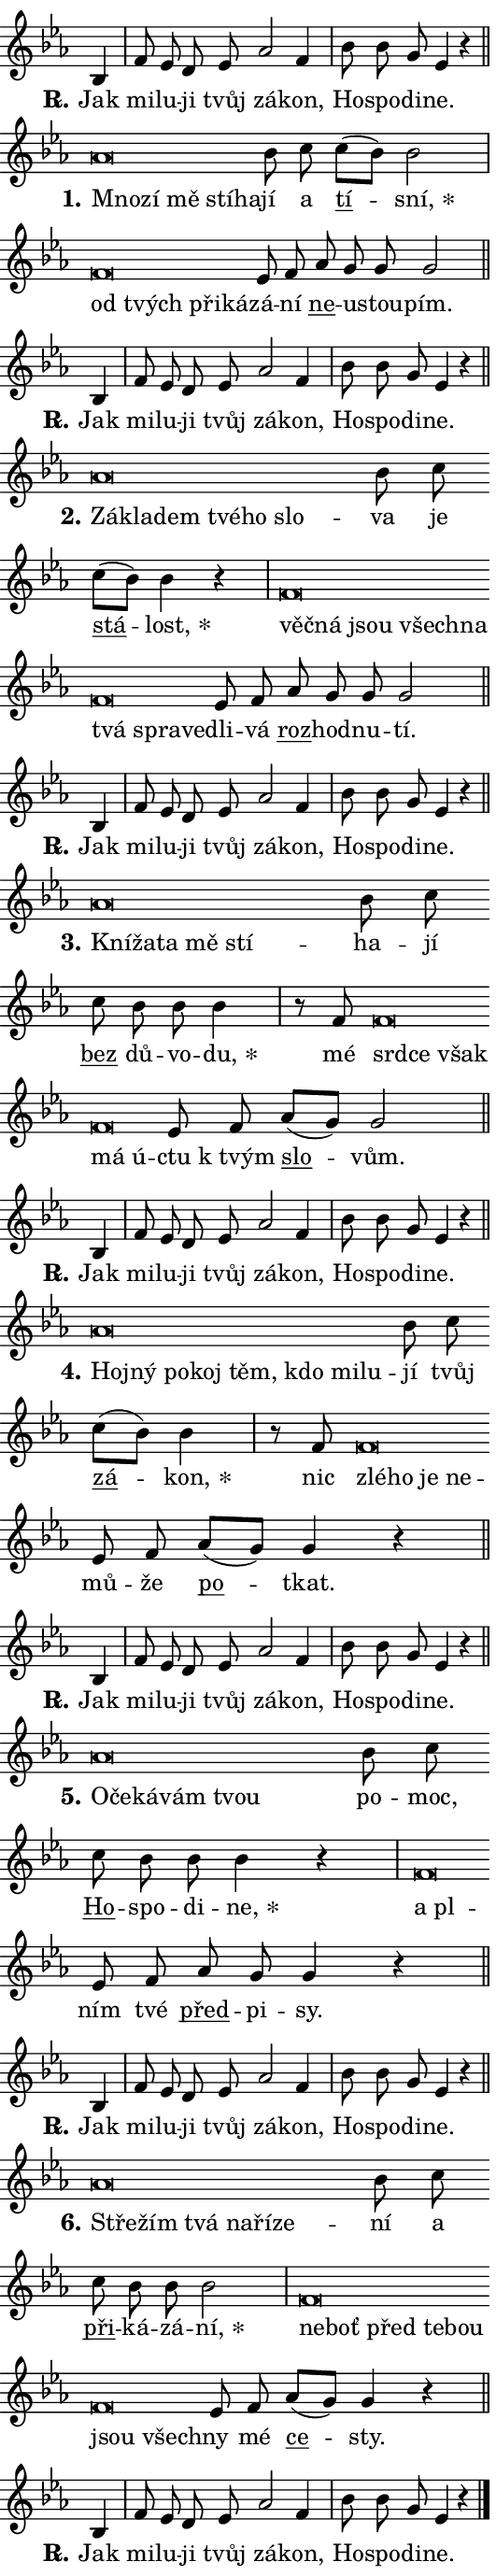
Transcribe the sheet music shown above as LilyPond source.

\version "2.24.0"
\header { tagline = "" }
\paper {
  indent = 0\cm
  top-margin = 0\cm
  right-margin = 0.13\cm % to fit lyric hyphens
  bottom-margin = 0\cm
  left-margin = 0\cm
  paper-width = 9\cm
  page-breaking = #ly:one-page-breaking
  system-system-spacing.basic-distance = #11
  score-system-spacing.basic-distance = #11
  ragged-last = ##f
}


%% Author: Thomas Morley
%% https://lists.gnu.org/archive/html/lilypond-user/2020-05/msg00002.html
#(define (line-position grob)
"Returns position of @var[grob} in current system:
   @code{'start}, if at first time-step
   @code{'end}, if at last time-step
   @code{'middle} otherwise
"
  (let* ((col (ly:item-get-column grob))
         (ln (ly:grob-object col 'left-neighbor))
         (rn (ly:grob-object col 'right-neighbor))
         (col-to-check-left (if (ly:grob? ln) ln col))
         (col-to-check-right (if (ly:grob? rn) rn col))
         (break-dir-left
           (and
             (ly:grob-property col-to-check-left 'non-musical #f)
             (ly:item-break-dir col-to-check-left)))
         (break-dir-right
           (and
             (ly:grob-property col-to-check-right 'non-musical #f)
             (ly:item-break-dir col-to-check-right))))
        (cond ((eqv? 1 break-dir-left) 'start)
              ((eqv? -1 break-dir-right) 'end)
              (else 'middle))))

#(define (tranparent-at-line-position vctor)
  (lambda (grob)
  "Relying on @code{line-position} select the relevant enry from @var{vctor}.
Used to determine transparency,"
    (case (line-position grob)
      ((end) (not (vector-ref vctor 0)))
      ((middle) (not (vector-ref vctor 1)))
      ((start) (not (vector-ref vctor 2))))))

noteHeadBreakVisibility =
#(define-music-function (break-visibility)(vector?)
"Makes @code{NoteHead}s transparent relying on @var{break-visibility}"
#{
  \override NoteHead.transparent =
    #(tranparent-at-line-position break-visibility)
#})

#(define delete-ledgers-for-transparent-note-heads
  (lambda (grob)
    "Reads whether a @code{NoteHead} is transparent.
If so this @code{NoteHead} is removed from @code{'note-heads} from
@var{grob}, which is supposed to be @code{LedgerLineSpanner}.
As a result ledgers are not printed for this @code{NoteHead}"
    (let* ((nhds-array (ly:grob-object grob 'note-heads))
           (nhds-list
             (if (ly:grob-array? nhds-array)
                 (ly:grob-array->list nhds-array)
                 '()))
           ;; Relies on the transparent-property being done before
           ;; Staff.LedgerLineSpanner.after-line-breaking is executed.
           ;; This is fragile ...
           (to-keep
             (remove
               (lambda (nhd)
                 (ly:grob-property nhd 'transparent #f))
               nhds-list)))
      ;; TODO find a better method to iterate over grob-arrays, similiar
      ;; to filter/remove etc for lists
      ;; For now rebuilt from scratch
      (set! (ly:grob-object grob 'note-heads)  '())
      (for-each
        (lambda (nhd)
          (ly:pointer-group-interface::add-grob grob 'note-heads nhd))
        to-keep))))

squashNotes = {
  \override NoteHead.X-extent = #'(-0.2 . 0.2)
  \override NoteHead.Y-extent = #'(-0.75 . 0)
  \override NoteHead.stencil =
    #(lambda (grob)
       (let ((pos (ly:grob-property grob 'staff-position)))
         (begin
           (if (< pos -7) (display "ERROR: Lower brevis then expected\n") (display ""))
           (if (<= pos -6) ly:text-interface::print ly:note-head::print))))
}
unSquashNotes = {
  \revert NoteHead.X-extent
  \revert NoteHead.Y-extent
  \revert NoteHead.stencil
}

hideNotes = \noteHeadBreakVisibility #begin-of-line-visible
unHideNotes = \noteHeadBreakVisibility #all-visible

% work-around for resetting accidentals
% https://lilypond.org/doc/v2.23/Documentation/notation/displaying-rhythms#unmetered-music
cadenzaMeasure = {
  \cadenzaOff
  \partial 1024 s1024
  \cadenzaOn
}

#(define-markup-command (accent layout props text) (markup?)
  "Underline accented syllable"
  (interpret-markup layout props
    #{\markup \override #'(offset . 4.3) \underline { #text }#}))

responsum = \markup \concat {
  "R" \hspace #-1.05 \path #0.1 #'((moveto 0 0.07) (lineto 0.9 0.8)) \hspace #0.05 "."
}

spaceSize = #0.6828661417322834 % exact space size for TeX Gyre Schola

\layout {
  \context {
    \Staff
    \remove "Time_signature_engraver"
    \override LedgerLineSpanner.after-line-breaking = #delete-ledgers-for-transparent-note-heads
  }
  \context {
    \Lyrics {
      \override LyricSpace.minimum-distance = \spaceSize
      \override LyricText.font-name = #"TeX Gyre Schola"
      \override LyricText.font-size = 1
      \override StanzaNumber.font-name = #"TeX Gyre Schola Bold"
      \override StanzaNumber.font-size = 1
    }
  }
  \context {
    \Score 
    \override NoteHead.text =
      #(lambda (grob) 
        (let ((pos (ly:grob-property grob 'staff-position)))
          #{\markup {
            \combine
              \halign #-0.55 \raise #(if (= pos -6) 0 0.5) \override #'(thickness . 2) \draw-line #'(3.2 . 0)
              \musicglyph "noteheads.sM1"
          }#}))
  }
}

% magnetic-lyrics.ily
%
%   written by
%     Jean Abou Samra <jean@abou-samra.fr>
%     Werner Lemberg <wl@gnu.org>
%
%   adapted by
%     Jiri Hon <jiri.hon@gmail.com>
%
% Version 2022-Apr-15

% https://www.mail-archive.com/lilypond-user@gnu.org/msg149350.html

#(define (Left_hyphen_pointer_engraver context)
   "Collect syllable-hyphen-syllable occurrences in lyrics and store
them in properties.  This engraver only looks to the left.  For
example, if the lyrics input is @code{foo -- bar}, it does the
following.

@itemize @bullet
@item
Set the @code{text} property of the @code{LyricHyphen} grob between
@q{foo} and @q{bar} to @code{foo}.

@item
Set the @code{left-hyphen} property of the @code{LyricText} grob with
text @q{foo} to the @code{LyricHyphen} grob between @q{foo} and
@q{bar}.
@end itemize

Use this auxiliary engraver in combination with the
@code{lyric-@/text::@/apply-@/magnetic-@/offset!} hook."
   (let ((hyphen #f)
         (text #f))
     (make-engraver
      (acknowledgers
       ((lyric-syllable-interface engraver grob source-engraver)
        (set! text grob)))
      (end-acknowledgers
       ((lyric-hyphen-interface engraver grob source-engraver)
        ;(when (not (grob::has-interface grob 'lyric-space-interface))
          (set! hyphen grob)));)
      ((stop-translation-timestep engraver)
       (when (and text hyphen)
         (ly:grob-set-object! text 'left-hyphen hyphen))
       (set! text #f)
       (set! hyphen #f)))))

#(define (lyric-text::apply-magnetic-offset! grob)
   "If the space between two syllables is less than the value in
property @code{LyricText@/.details@/.squash-threshold}, move the right
syllable to the left so that it gets concatenated with the left
syllable.

Use this function as a hook for
@code{LyricText@/.after-@/line-@/breaking} if the
@code{Left_@/hyphen_@/pointer_@/engraver} is active."
   (let ((hyphen (ly:grob-object grob 'left-hyphen #f)))
     (when hyphen
       (let ((left-text (ly:spanner-bound hyphen LEFT)))
         (when (grob::has-interface left-text 'lyric-syllable-interface)
           (let* ((common (ly:grob-common-refpoint grob left-text X))
                  (this-x-ext (ly:grob-extent grob common X))
                  (left-x-ext
                   (begin
                     ;; Trigger magnetism for left-text.
                     (ly:grob-property left-text 'after-line-breaking)
                     (ly:grob-extent left-text common X)))
                  ;; `delta` is the gap width between two syllables.
                  (delta (- (interval-start this-x-ext)
                            (interval-end left-x-ext)))
                  (details (ly:grob-property grob 'details))
                  (threshold (assoc-get 'squash-threshold details 0.2)))
             (when (< delta threshold)
               (let* (;; We have to manipulate the input text so that
                      ;; ligatures crossing syllable boundaries are not
                      ;; disabled.  For languages based on the Latin
                      ;; script this is essentially a beautification.
                      ;; However, for non-Western scripts it can be a
                      ;; necessity.
                      (lt (ly:grob-property left-text 'text))
                      (rt (ly:grob-property grob 'text))
                      (is-space (grob::has-interface hyphen 'lyric-space-interface))
                      (space (if is-space " " ""))
                      (extra-delta (if is-space spaceSize 0))
                      ;; Append new syllable.
                      (ltrt-space (if (and (string? lt) (string? rt))
                                (string-append lt space rt)
                                (make-concat-markup (list lt space rt))))
                      ;; Right-align `ltrt` to the right side.
                      (ltrt-space-markup (grob-interpret-markup
                               grob
                               (make-translate-markup
                                (cons (interval-length this-x-ext) 0)
                                (make-right-align-markup ltrt-space)))))
                 (begin
                   ;; Don't print `left-text`.
                   (ly:grob-set-property! left-text 'stencil #f)
                   ;; Set text and stencil (which holds all collected
                   ;; syllables so far) and shift it to the left.
                   (ly:grob-set-property! grob 'text ltrt-space)
                   (ly:grob-set-property! grob 'stencil ltrt-space-markup)
                   (ly:grob-translate-axis! grob (- (- delta extra-delta)) X))))))))))


#(define (lyric-hyphen::displace-bounds-first grob)
   ;; Make very sure this callback isn't triggered too early.
   (let ((left (ly:spanner-bound grob LEFT))
         (right (ly:spanner-bound grob RIGHT)))
     (ly:grob-property left 'after-line-breaking)
     (ly:grob-property right 'after-line-breaking)
     (ly:lyric-hyphen::print grob)))

squashThreshold = #0.4

\layout {
  \context {
    \Lyrics
    \consists #Left_hyphen_pointer_engraver
    \override LyricText.after-line-breaking =
      #lyric-text::apply-magnetic-offset!
    \override LyricHyphen.stencil = #lyric-hyphen::displace-bounds-first
    \override LyricText.details.squash-threshold = \squashThreshold
    \override LyricHyphen.minimum-distance = 0
    \override LyricHyphen.minimum-length = \squashThreshold
  }
}

squashText = \override LyricText.details.squash-threshold = 9999
unSquashText = \override LyricText.details.squash-threshold = \squashThreshold

leftText = \override LyricText.self-alignment-X = #LEFT
unLeftText = \revert LyricText.self-alignment-X

starOffset = #(lambda (grob) 
                (let ((x_offset (ly:self-alignment-interface::aligned-on-x-parent grob)))
                  (if (= x_offset 0) 0 (+ x_offset 1.2))))

star = #(define-music-function (syllable)(string?)
"Append star separator at the end of a syllable"
#{
  \once \override LyricText.X-offset = #starOffset
  \lyricmode { \markup {
    #syllable
    \override #'((font-name . "TeX Gyre Schola Bold")) \hspace #0.2 \lower #0.65 \larger "*"
  } }
#})

starAccent = #(define-music-function (syllable)(string?)
"Append star separator at the end of a syllable and make accent"
#{
  \once \override LyricText.X-offset = #starOffset
  \lyricmode { \markup {
    \accent #syllable
    \override #'((font-name . "TeX Gyre Schola Bold")) \hspace #0.2 \lower #0.65 \larger "*"
  } }
#})

breath = #(define-music-function (syllable)(string?)
"Append breathing indicator at the end of a syllable"
#{
  \lyricmode { \markup { #syllable "+" } }
#})

optionalBreath = #(define-music-function (syllable)(string?)
"Append optional breathing indicator at the end of a syllable"
#{
  \lyricmode { \markup { #syllable "(+)" } }
#})


\score {
    <<
        \new Voice = "melody" { \cadenzaOn \key es \major \relative { bes4 \cadenzaMeasure \bar "|" f'8 es d es as2 f4 \cadenzaMeasure \bar "|" bes8 bes g es4 r \cadenzaMeasure \bar "||" \break } }
        \new Lyrics \lyricsto "melody" { \lyricmode { \set stanza = \responsum
Jak mi -- lu -- ji tvůj zá -- kon, Ho -- spo -- di -- ne. } }
    >>
    \layout {}
}

\score {
    <<
        \new Voice = "melody" { \cadenzaOn \key es \major \relative { \squashNotes as'\breve*1/16 \hideNotes \breve*1/16 \bar "" \breve*1/16 \bar "" \breve*1/16 \breve*1/16 \bar "" \unHideNotes \unSquashNotes bes8 c \bar "" c[( bes)] bes2 \cadenzaMeasure \bar "|" \squashNotes f\breve*1/16 \hideNotes \breve*1/16 \bar "" \breve*1/16 \breve*1/16 \bar "" \unHideNotes \unSquashNotes es8 f \bar "" as g g g2 \cadenzaMeasure \bar "||" \break } }
        \new Lyrics \lyricsto "melody" { \lyricmode { \set stanza = "1."
\leftText Mno -- \squashText zí mě stí -- ha -- \unLeftText \unSquashText jí a \markup \accent tí -- \star sní, \leftText od \squashText tvých při -- ká -- \unLeftText \unSquashText zá -- ní \markup \accent ne -- u -- stou -- pím. } }
    >>
    \layout {}
}

\score {
    <<
        \new Voice = "melody" { \cadenzaOn \key es \major \relative { bes4 \cadenzaMeasure \bar "|" f'8 es d es as2 f4 \cadenzaMeasure \bar "|" bes8 bes g es4 r \cadenzaMeasure \bar "||" \break } }
        \new Lyrics \lyricsto "melody" { \lyricmode { \set stanza = \responsum
Jak mi -- lu -- ji tvůj zá -- kon, Ho -- spo -- di -- ne. } }
    >>
    \layout {}
}

\score {
    <<
        \new Voice = "melody" { \cadenzaOn \key es \major \relative { \squashNotes as'\breve*1/16 \hideNotes \breve*1/16 \bar "" \breve*1/16 \bar "" \breve*1/16 \bar "" \breve*1/16 \breve*1/16 \bar "" \unHideNotes \unSquashNotes bes8 c \bar "" c[( bes)] bes4 r \cadenzaMeasure \bar "|" \squashNotes f\breve*1/16 \hideNotes \breve*1/16 \bar "" \breve*1/16 \bar "" \breve*1/16 \bar "" \breve*1/16 \bar "" \breve*1/16 \bar "" \breve*1/16 \breve*1/16 \bar "" \unHideNotes \unSquashNotes es8 f \bar "" as g g g2 \cadenzaMeasure \bar "||" \break } }
        \new Lyrics \lyricsto "melody" { \lyricmode { \set stanza = "2."
\leftText Zá -- \squashText kla -- dem tvé -- ho slo -- \unLeftText \unSquashText va je \markup \accent stá -- \star lost, \leftText věč -- \squashText ná jsou všech -- na tvá spra -- ve -- \unLeftText \unSquashText dli -- vá \markup \accent roz -- hod -- nu -- tí. } }
    >>
    \layout {}
}

\score {
    <<
        \new Voice = "melody" { \cadenzaOn \key es \major \relative { bes4 \cadenzaMeasure \bar "|" f'8 es d es as2 f4 \cadenzaMeasure \bar "|" bes8 bes g es4 r \cadenzaMeasure \bar "||" \break } }
        \new Lyrics \lyricsto "melody" { \lyricmode { \set stanza = \responsum
Jak mi -- lu -- ji tvůj zá -- kon, Ho -- spo -- di -- ne. } }
    >>
    \layout {}
}

\score {
    <<
        \new Voice = "melody" { \cadenzaOn \key es \major \relative { \squashNotes as'\breve*1/16 \hideNotes \breve*1/16 \bar "" \breve*1/16 \bar "" \breve*1/16 \breve*1/16 \bar "" \unHideNotes \unSquashNotes bes8 c \bar "" c bes bes bes4 \cadenzaMeasure \bar "|" r8 f8 \squashNotes f\breve*1/16 \hideNotes \breve*1/16 \bar "" \breve*1/16 \bar "" \breve*1/16 \breve*1/16 \bar "" \unHideNotes \unSquashNotes es8 f \bar "" as[( g)] g2 \cadenzaMeasure \bar "||" \break } }
        \new Lyrics \lyricsto "melody" { \lyricmode { \set stanza = "3."
\leftText Kní -- \squashText ža -- ta mě stí -- \unLeftText \unSquashText ha -- jí \markup \accent bez dů -- vo -- \star du, mé \leftText srd -- \squashText ce však má ú -- \unLeftText \unSquashText ctu "k tvým" \markup \accent slo -- vům. } }
    >>
    \layout {}
}

\score {
    <<
        \new Voice = "melody" { \cadenzaOn \key es \major \relative { bes4 \cadenzaMeasure \bar "|" f'8 es d es as2 f4 \cadenzaMeasure \bar "|" bes8 bes g es4 r \cadenzaMeasure \bar "||" \break } }
        \new Lyrics \lyricsto "melody" { \lyricmode { \set stanza = \responsum
Jak mi -- lu -- ji tvůj zá -- kon, Ho -- spo -- di -- ne. } }
    >>
    \layout {}
}

\score {
    <<
        \new Voice = "melody" { \cadenzaOn \key es \major \relative { \squashNotes as'\breve*1/16 \hideNotes \breve*1/16 \bar "" \breve*1/16 \bar "" \breve*1/16 \bar "" \breve*1/16 \bar "" \breve*1/16 \bar "" \breve*1/16 \breve*1/16 \bar "" \unHideNotes \unSquashNotes bes8 c \bar "" c[( bes)] bes4 \cadenzaMeasure \bar "|" r8 f8 \squashNotes f\breve*1/16 \hideNotes \breve*1/16 \bar "" \breve*1/16 \breve*1/16 \bar "" \unHideNotes \unSquashNotes es8 f \bar "" as[( g)] g4 r \cadenzaMeasure \bar "||" \break } }
        \new Lyrics \lyricsto "melody" { \lyricmode { \set stanza = "4."
\leftText Hoj -- \squashText ný po -- koj těm, kdo mi -- lu -- \unLeftText \unSquashText jí tvůj \markup \accent zá -- \star kon, nic \leftText zlé -- \squashText ho je ne -- \unLeftText \unSquashText mů -- že \markup \accent po -- tkat. } }
    >>
    \layout {}
}

\score {
    <<
        \new Voice = "melody" { \cadenzaOn \key es \major \relative { bes4 \cadenzaMeasure \bar "|" f'8 es d es as2 f4 \cadenzaMeasure \bar "|" bes8 bes g es4 r \cadenzaMeasure \bar "||" \break } }
        \new Lyrics \lyricsto "melody" { \lyricmode { \set stanza = \responsum
Jak mi -- lu -- ji tvůj zá -- kon, Ho -- spo -- di -- ne. } }
    >>
    \layout {}
}

\score {
    <<
        \new Voice = "melody" { \cadenzaOn \key es \major \relative { \squashNotes as'\breve*1/16 \hideNotes \breve*1/16 \bar "" \breve*1/16 \bar "" \breve*1/16 \breve*1/16 \bar "" \unHideNotes \unSquashNotes bes8 c \bar "" c bes bes bes4 r \cadenzaMeasure \bar "|" \squashNotes f\breve*1/16 \hideNotes \breve*1/16 \bar "" \unHideNotes \unSquashNotes es8 f \bar "" as g g4 r \cadenzaMeasure \bar "||" \break } }
        \new Lyrics \lyricsto "melody" { \lyricmode { \set stanza = "5."
\leftText O -- \squashText če -- ká -- vám tvou \unLeftText \unSquashText po -- moc, \markup \accent Ho -- spo -- di -- \star ne, \leftText a \squashText pl -- \unLeftText \unSquashText ním tvé \markup \accent před -- pi -- sy. } }
    >>
    \layout {}
}

\score {
    <<
        \new Voice = "melody" { \cadenzaOn \key es \major \relative { bes4 \cadenzaMeasure \bar "|" f'8 es d es as2 f4 \cadenzaMeasure \bar "|" bes8 bes g es4 r \cadenzaMeasure \bar "||" \break } }
        \new Lyrics \lyricsto "melody" { \lyricmode { \set stanza = \responsum
Jak mi -- lu -- ji tvůj zá -- kon, Ho -- spo -- di -- ne. } }
    >>
    \layout {}
}

\score {
    <<
        \new Voice = "melody" { \cadenzaOn \key es \major \relative { \squashNotes as'\breve*1/16 \hideNotes \breve*1/16 \bar "" \breve*1/16 \bar "" \breve*1/16 \bar "" \breve*1/16 \breve*1/16 \bar "" \unHideNotes \unSquashNotes bes8 c \bar "" c bes bes bes2 \cadenzaMeasure \bar "|" \squashNotes f\breve*1/16 \hideNotes \breve*1/16 \bar "" \breve*1/16 \bar "" \breve*1/16 \bar "" \breve*1/16 \bar "" \breve*1/16 \breve*1/16 \bar "" \unHideNotes \unSquashNotes es8 f \bar "" as[( g)] g4 r \cadenzaMeasure \bar "||" \break } }
        \new Lyrics \lyricsto "melody" { \lyricmode { \set stanza = "6."
\leftText Stře -- \squashText žím tvá na -- ří -- ze -- \unLeftText \unSquashText ní a \markup \accent při -- ká -- zá -- \star ní, \leftText ne -- \squashText boť před te -- bou jsou všech -- \unLeftText \unSquashText ny mé \markup \accent ce -- sty. } }
    >>
    \layout {}
}

\score {
    <<
        \new Voice = "melody" { \cadenzaOn \key es \major \relative { bes4 \cadenzaMeasure \bar "|" f'8 es d es as2 f4 \cadenzaMeasure \bar "|" bes8 bes g es4 r \cadenzaMeasure \bar "||" \break } \bar "|." }
        \new Lyrics \lyricsto "melody" { \lyricmode { \set stanza = \responsum
Jak mi -- lu -- ji tvůj zá -- kon, Ho -- spo -- di -- ne. } }
    >>
    \layout {}
}
